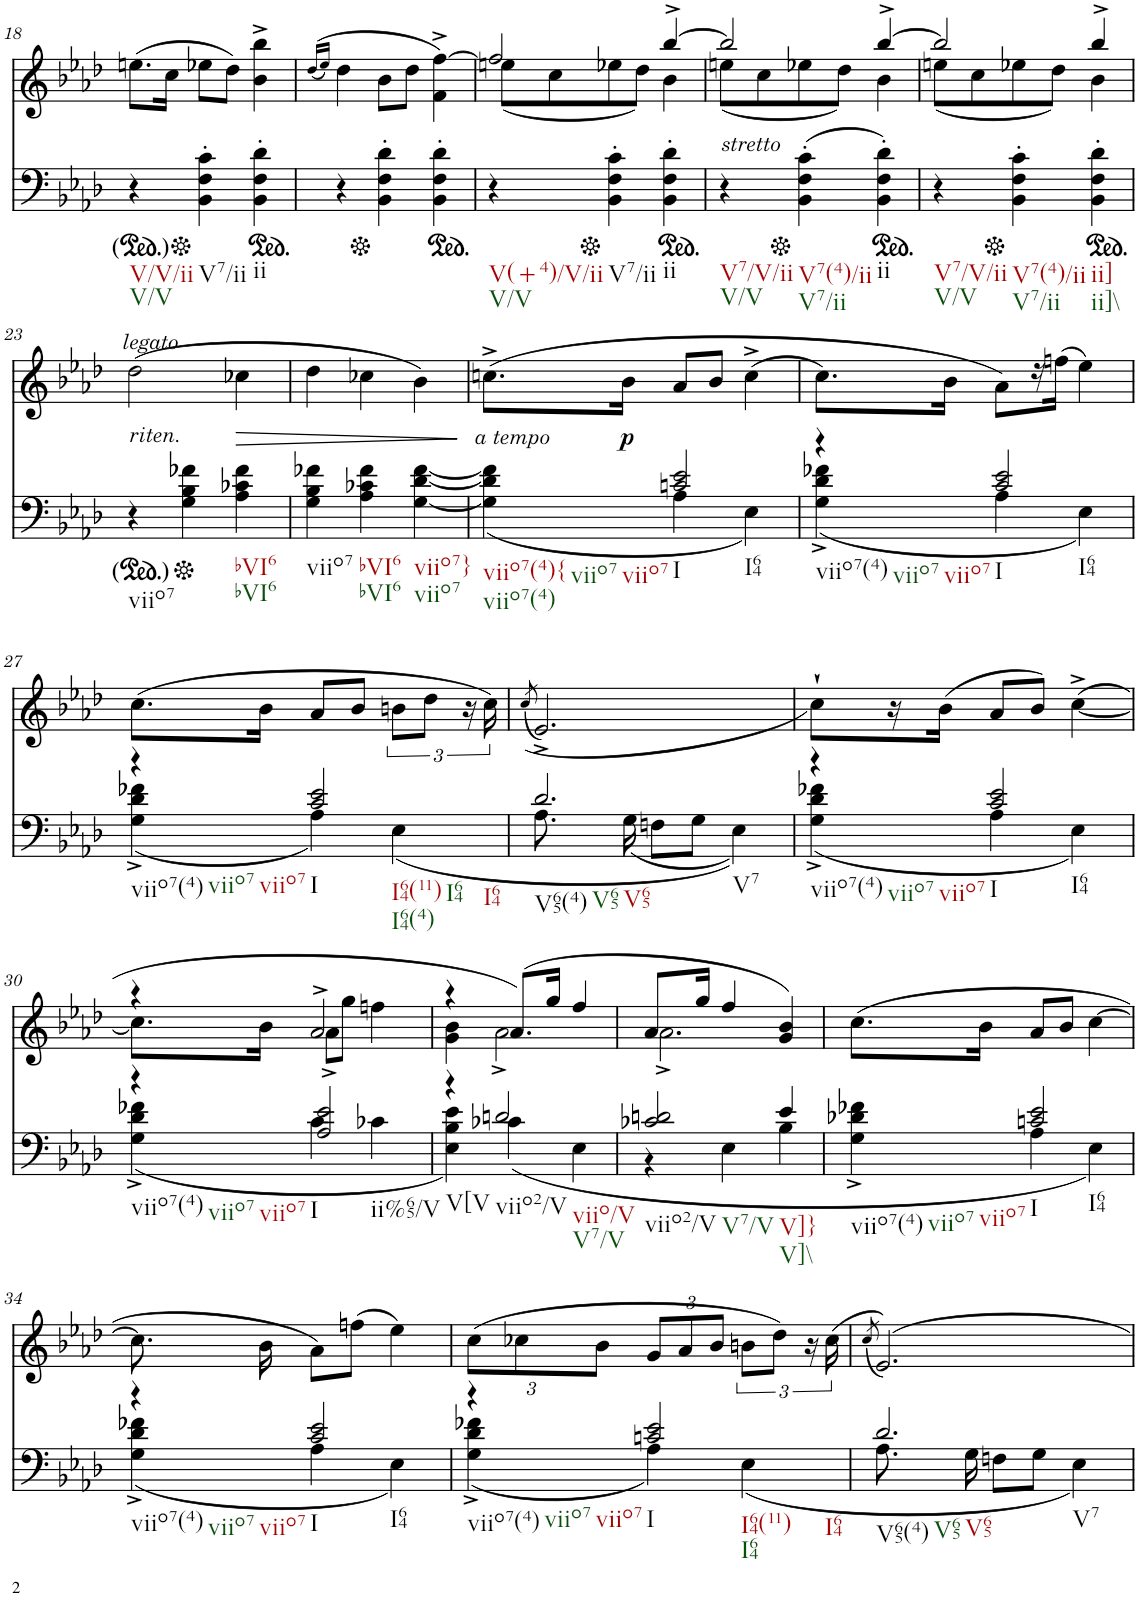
**kern	**kern	**dynam
*part2	*part1	*part1
*staff2	*staff1	*staff1
*I"piano	*I"piano	*
*I'Pno	*I'Pno	*
!!LO:PB:g=z
*clefF4	*clefG2	*
*k[b-e-a-d-]	*k[b-e-a-d-]	*
*A-:	*A-:	*
*M3/4	*M3/4	*
=18	=18	=18
!LO:TX:b:t=V/V/ii	!	!
!LO:TX:b:t=V/V	!	!
4r	(8.een\L	.
.	16cc\Jk	.
!LO:TX:b:t=V7/ii	!	!
4BB-\' 4F\' 4c\'	8ee-X\L	.
.	8dd-\J)	.
*ped	*	*
!LO:TX:b:t=ii	!	!
4BB-\' 4F\' 4d-\'	4b-\^ 4bb-\^	.
=19	=19	=19
.	((16qdd-/LL	.
.	16qee-/JJ)	.
4r	4dd-\	.
*Xped	*	*
4BB-\' 4F\' 4d-\'	8b-\L	.
.	8dd-\J	.
*ped	*	*
4BB-\' 4F\' 4d-\'	4f\^ [4ff\^)	.
=20	=20	=20
*	*^	*
!LO:TX:b:t=V(+4)/V/ii	!	!	!
!LO:TX:b:t=V/V	!	!	!
4r	2ff/]	(8een\L	.
.	.	8cc\	.
*Xped	*	*	*
!LO:TX:b:t=V7/ii	!	!	!
4BB-\' 4F\' 4c\'	.	8ee-X\	.
.	.	8dd-\J)	.
*ped	*	*	*
!LO:TX:b:t=ii	!	!	!
4BB-\' 4F\' 4d-\'	[4bb-^/	4b-\	.
=21	=21	=21	=21
!	!LO:TX:b:i:t=stretto	!	!
!LO:TX:b:t=V7/V/ii	!	!	!
!LO:TX:b:t=V/V	!	!	!
4r	2bb-/]	(8een\L	.
.	.	8cc\	.
*Xped	*	*	*
!LO:TX:b:t=V7(4)/ii	!	!	!
!LO:TX:b:t=V7/ii	!	!	!
(4BB-\' 4F\' 4c\'	.	8ee-X\	.
.	.	8dd-\J)	.
*ped	*	*	*
!LO:TX:b:t=ii	!	!	!
4BB-\' 4F\' 4d-\')	[4bb-^/	4b-\	.
=22	=22	=22	=22
!LO:TX:b:t=V7/V/ii	!	!	!
!LO:TX:b:t=V/V	!	!	!
4r	2bb-/]	(8een\L	.
.	.	8cc\	.
*Xped	*	*	*
!LO:TX:b:t=V7(4)/ii	!	!	!
!LO:TX:b:t=V7/ii	!	!	!
4BB-\' 4F\' 4c\'	.	8ee-X\	.
.	.	8dd-\J)	.
*ped	*	*	*
!LO:TX:b:t=ii]	!	!	!
!LO:TX:b:t=ii]\\	!	!	!
4BB-\' 4F\' 4d-\'	4bb-^/	4b-\	.
!!LO:LB:g=z
=23	=23	=23	=23
!	!LO:TX:b:i:t=legato	!	!
!	!LO:TX:b:i:t=riten.	!	!
!LO:TX:b:t=viio7	!	!	!
*	*v	*v	*
4r	(2dd-\	.
*Xped	*	*
4G\ 4B-\ 4f-X\	.	.
!LO:TX:b:t=bVI6	!	!
!LO:TX:b:t=bVI6	!	!
!	!	!LO:HP:b
4A-\ 4c-X\ 4f-\	4cc-X\	>
=24	=24	=24
!LO:TX:b:t=viio7	!	!
4G\ 4B-\ 4f-X\	4dd-\	.
!LO:TX:b:t=bVI6	!	!
!LO:TX:b:t=bVI6	!	!
4A-\ 4c-X\ 4f-\	4cc-X\	.
!LO:TX:b:t=viio7}	!	!
!LO:TX:b:t=viio7	!	!
[4G\ [4d-\ [4f-\	4b-\)	.
.	.	]
=25	=25	=25
*^	*	*
!	!	!LO:TX:b:i:t=a tempo	!
!LO:TX:b:t=viio7(4){	!	!	!
!LO:TX:b:t=viio7(4)	!	!	!
!LO:TX:b:t=viio7	!	!	!
!LO:TX:b:t=viio7	!	!	!
4ryy	(4G\] 4d-\] 4f-\]	(8.ccn^\L	.
!	!	!	!LO:DY:b
.	.	16b-\Jk	p
!LO:TX:b:t=I	!	!	!
!LO:TX:b:t=I64	!	!	!
2cn/ 2e-/	4A-\	8a-/L	.
.	.	8b-/J	.
.	4E-\)	(4cc^\	.
=26	=26	=26	=26
!LO:TX:b:t=viio7(4)	!	!	!
!LO:TX:b:t=viio7	!	!	!
!LO:TX:b:t=viio7	!	!	!
4r	(4G\^ 4d-\^ 4f-X\^	8.cc\L)	.
.	.	16b-\Jk	.
!LO:TX:b:t=I	!	!	!
!LO:TX:b:t=I64	!	!	!
2c/ 2e-/	4A-\	8a-\L)	.
.	.	16r	.
.	.	(16ffn\JJ	.
.	4E-\)	4ee-\)	.
!!LO:LB:g=z
=27	=27	=27	=27
!LO:TX:b:t=viio7(4)	!	!	!
!LO:TX:b:t=viio7	!	!	!
!LO:TX:b:t=viio7	!	!	!
4r	(4G\^ 4d-\^ 4f-X\^	(8.cc\L	.
.	.	16b-\Jk	.
!LO:TX:b:t=I	!	!	!
!LO:TX:b:t=I64(11)	!	!	!
!LO:TX:b:t=I64(4)	!	!	!
!LO:TX:b:t=I64	!	!	!
!LO:TX:b:t=I64	!	!	!
2c/ 2e-/	4A-\)	8a-/L	.
.	.	8b-/J	.
.	(4E-\	12bn\L	.
.	.	12dd-\J	.
.	.	24r	.
.	.	24cc\)	.
=28	=28	=28	=28
.	.	((8qcc/	.
!LO:TX:b:t=V65(4)	!	!	!
!LO:TX:b:t=V65	!	!	!
!LO:TX:b:t=V65	!	!	!
!LO:TX:b:t=V7	!	!	!
2.d-/	8.A-\	2.e-^/)	.
.	(16G\	.	.
.	8Fn\L	.	.
.	8G\J	.	.
.	4E-\))	.	.
=29	=29	=29	=29
!LO:TX:b:t=viio7(4)	!	!	!
!LO:TX:b:t=viio7	!	!	!
!LO:TX:b:t=viio7	!	!	!
4r	(4G\^ 4d-\^ 4f-X\^	8cc`\L)	.
.	.	16r	.
.	.	(16b-\JJ	.
!LO:TX:b:t=I	!	!	!
!LO:TX:b:t=I64	!	!	!
2c/ 2e-/	4A-\	8a-/L	.
.	.	8b-/J)	.
.	4E-\)	([4cc^\	.
!!LO:LB:g=z
=30	=30	=30	=30
*	*	*^	*
!LO:TX:b:t=viio7(4)	!	!	!	!
!LO:TX:b:t=viio7	!	!	!	!
!LO:TX:b:t=viio7	!	!	!	!
4r	(4G\^ 4d-\^ 4f-X\^	4r	8.cc\L]	.
.	.	.	16b-\Jk	.
!LO:TX:b:t=I	!	!	!	!
!LO:TX:b:t=ii%65/V	!	!	!	!
2A-/ 2e-/	4c\	2a-^/	8a-^\L	.
.	.	.	8gg\J	.
.	4c-X\	.	4ffn\	.
=31	=31	=31	=31	=31
!LO:TX:b:t=V[V	!	!	!	!
4r	4E-\ 4B-\ 4e-\)	4r	4g\ 4b-\	.
!LO:TX:b:t=viio2/V	!	!	!	!
!LO:TX:b:t=viio/V	!	!	!	!
!LO:TX:b:t=V7/V	!	!	!	!
2dn/	(4c-X\	(8.a-/L)	2a-^\	.
.	.	16gg/Jk	.	.
.	4E-\	4ff/	.	.
=32	=32	=32	=32	=32
!LO:TX:b:t=viio2/V	!	!	!	!
!LO:TX:b:t=V7/V	!	!	!	!
2c-X/ 2dn/	4r	8.a-/L	2.a-^\	.
.	.	16gg/Jk	.	.
.	4E-\	4ff/	.	.
!LO:TX:b:t=V]}	!	!	!	!
!LO:TX:b:t=V]\\	!	!	!	!
4e-/	4B-\	4g/ 4b-/)	.	.
*	*	*v	*v	*
=33	=33	=33	=33
!LO:TX:b:t=viio7(4)	!	!	!
!LO:TX:b:t=viio7	!	!	!
!LO:TX:b:t=viio7	!	!	!
4ryy	4G\^ 4d-X\^ 4f-X\^	(8.cc\L	.
.	.	16b-\Jk	.
!LO:TX:b:t=I	!	!	!
!LO:TX:b:t=I64	!	!	!
2cn/ 2e-/	4A-\	8a-/L	.
.	.	8b-/J	.
.	4E-\)	[4cc\	.
!!LO:LB:g=z
=34	=34	=34	=34
!LO:TX:b:t=viio7(4)	!	!	!
!LO:TX:b:t=viio7	!	!	!
!LO:TX:b:t=viio7	!	!	!
4r	(4G\^ 4d-\^ 4f-X\^	8.cc\]	.
.	.	16b-\	.
!LO:TX:b:t=I	!	!	!
!LO:TX:b:t=I64	!	!	!
2c/ 2e-/	4A-\	8a-\L)	.
.	.	(8ffn\J	.
.	4E-\)	4ee-\)	.
=35	=35	=35	=35
*	*	*Xbrackettup	*
!LO:TX:b:t=viio7(4)	!	!	!
!LO:TX:b:t=viio7	!	!	!
!LO:TX:b:t=viio7	!	!	!
4r	(4G\^ 4d-\^ 4f-X\^	(12cc\L	.
.	.	12cc-X\	.
.	.	12b-\J	.
!LO:TX:b:t=I	!	!	!
!LO:TX:b:t=I64(11)	!	!	!
!LO:TX:b:t=I64	!	!	!
!LO:TX:b:t=I64	!	!	!
2cn/ 2e-/	4A-\)	12g/L	.
.	.	12a-/	.
.	.	12b-/J	.
*	*	*brackettup	*
.	(4E-\	12bn\L	.
.	.	12dd-\J)	.
.	.	24r	.
.	.	(24cc-\	.
=36	=36	=36	=36
.	.	(8qcc/	.
!LO:TX:b:t=V65(4)	!	!	!
!LO:TX:b:t=V65	!	!	!
!LO:TX:b:t=V65	!	!	!
!LO:TX:b:t=V7	!	!	!
2.d-/	8.A-\	2.e-/))	.
.	16G\	.	.
.	8Fn\L	.	.
.	8G\J	.	.
.	4E-\)	.	.
*v	*v	*	*
=	=	=
*-	*-	*-
